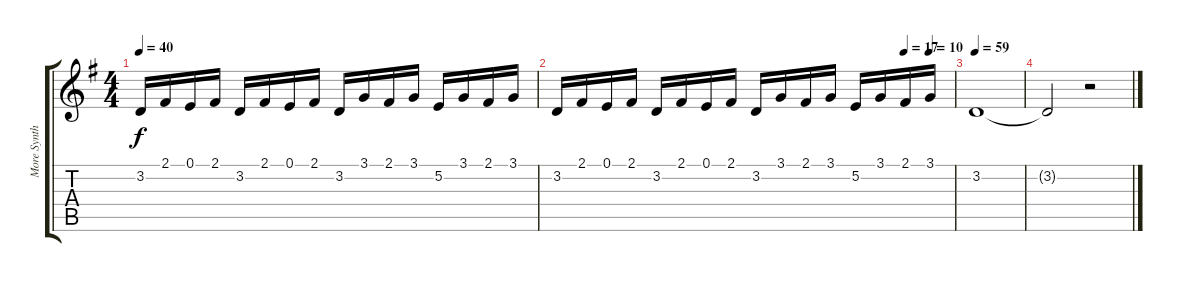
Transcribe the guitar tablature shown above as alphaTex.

\track ("More Synth Strings" "More Synth") {instrument stringensemble1}
\staff {score tabs}
\tuning (E4 B3 G3 D3 A2 E2) {hide}
\ts (4 4)
\tempo 40
\clef g2
\ks g
3.2.16{dy f} 2.1.16 0.1.16 2.1.16 3.2.16 2.1.16 0.1.16 2.1.16 3.2.16 3.1.16 2.1.16 3.1.16 5.2.16 3.1.16 2.1.16 3.1.16 |
\tempo (17 0.875)
\tempo (10 0.9375)
3.2.16 2.1.16 0.1.16 2.1.16 3.2.16 2.1.16 0.1.16 2.1.16 3.2.16 3.1.16 2.1.16 3.1.16 5.2.16 3.1.16 2.1.16 3.1.16 |
\tempo 59
3.2.1 |
3.2{t}.2 r.2
